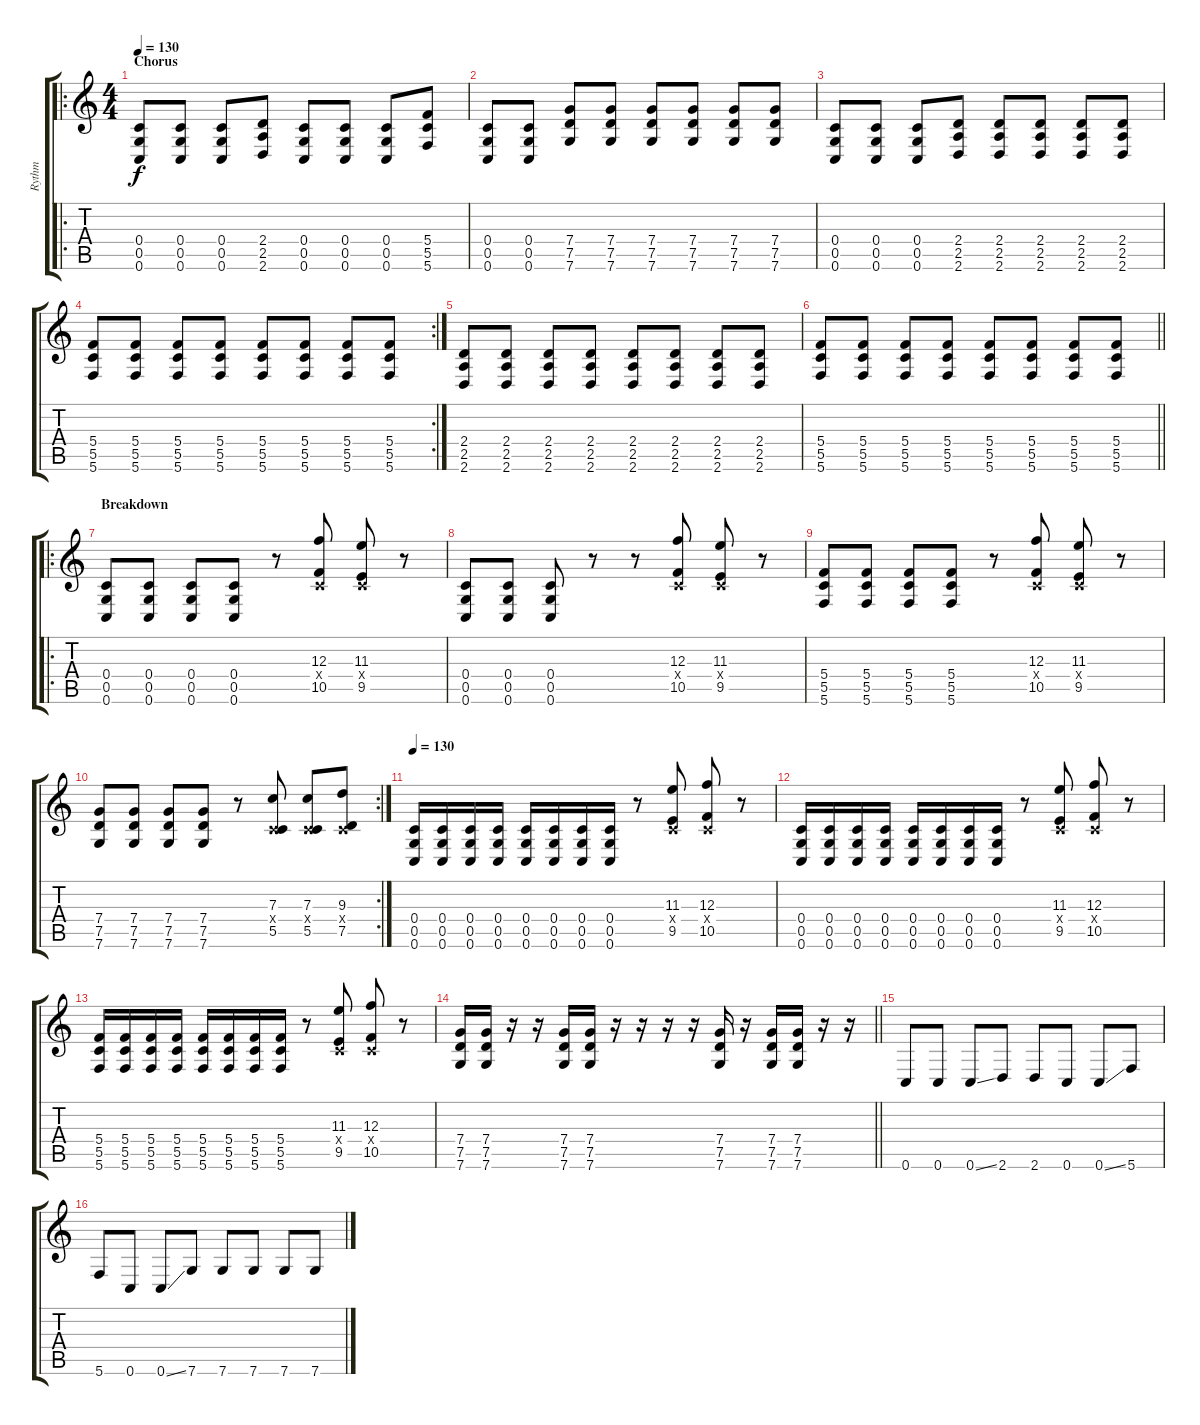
\track ("Rythm" "Rythm") {instrument overdrivenguitar}
\staff {score tabs}
\tuning (D4 A3 F3 C3 G2 C2) {hide}
\ro
\ts (4 4)
\section ("" "Chorus")
\tempo 130
\clef g2
\ks c
(0.4 0.5 0.6).8{dy f} (0.4 0.5 0.6).8 (0.4 0.5 0.6).8 (2.4 2.5 2.6).8 (0.4 0.5 0.6).8 (0.4 0.5 0.6).8 (0.4 0.5 0.6).8 (5.4 5.5 5.6).8 |
(0.4 0.5 0.6).8 (0.4 0.5 0.6).8 (7.4 7.5 7.6).8 (7.4 7.5 7.6).8 (7.4 7.5 7.6).8 (7.4 7.5 7.6).8 (7.4 7.5 7.6).8 (7.4 7.5 7.6).8 |
(0.4 0.5 0.6).8 (0.4 0.5 0.6).8 (0.4 0.5 0.6).8 (2.4 2.5 2.6).8 (2.4 2.5 2.6).8 (2.4 2.5 2.6).8 (2.4 2.5 2.6).8 (2.4 2.5 2.6).8 |
\rc 2
(5.4 5.5 5.6).8 (5.4 5.5 5.6).8 (5.4 5.5 5.6).8 (5.4 5.5 5.6).8 (5.4 5.5 5.6).8 (5.4 5.5 5.6).8 (5.4 5.5 5.6).8 (5.4 5.5 5.6).8 |
(2.4 2.5 2.6).8 (2.4 2.5 2.6).8 (2.4 2.5 2.6).8 (2.4 2.5 2.6).8 (2.4 2.5 2.6).8 (2.4 2.5 2.6).8 (2.4 2.5 2.6).8 (2.4 2.5 2.6).8 |
\barLineRight lightlight
(5.4 5.5 5.6).8 (5.4 5.5 5.6).8 (5.4 5.5 5.6).8 (5.4 5.5 5.6).8 (5.4 5.5 5.6).8 (5.4 5.5 5.6).8 (5.4 5.5 5.6).8 (5.4 5.5 5.6).8 |
\ro
\section ("" "Breakdown")
(0.4 0.5 0.6).8 (0.4 0.5 0.6).8 (0.4 0.5 0.6).8 (0.4 0.5 0.6).8 r.8 (12.3 0.4{x} 10.5).8 (11.3 0.4{x} 9.5).8 r.8 |
(0.4 0.5 0.6).8 (0.4 0.5 0.6).8 (0.4 0.5 0.6).8 r.8 r.8 (12.3 0.4{x} 10.5).8 (11.3 0.4{x} 9.5).8 r.8 |
(5.4 5.5 5.6).8 (5.4 5.5 5.6).8 (5.4 5.5 5.6).8 (5.4 5.5 5.6).8 r.8 (12.3 0.4{x} 10.5).8 (11.3 0.4{x} 9.5).8 r.8 |
\rc 2
(7.4 7.5 7.6).8 (7.4 7.5 7.6).8 (7.4 7.5 7.6).8 (7.4 7.5 7.6).8 r.8 (7.3 0.4{x} 5.5).8 (7.3 0.4{x} 5.5).8 (9.3 0.4{x} 7.5).8 |
\tempo 130
(0.4 0.5 0.6).16 (0.4 0.5 0.6).16 (0.4 0.5 0.6).16 (0.4 0.5 0.6).16 (0.4 0.5 0.6).16 (0.4 0.5 0.6).16 (0.4 0.5 0.6).16 (0.4 0.5 0.6).16 r.8 (11.3 0.4{x} 9.5).8 (12.3 0.4{x} 10.5).8 r.8 |
(0.4 0.5 0.6).16 (0.4 0.5 0.6).16 (0.4 0.5 0.6).16 (0.4 0.5 0.6).16 (0.4 0.5 0.6).16 (0.4 0.5 0.6).16 (0.4 0.5 0.6).16 (0.4 0.5 0.6).16 r.8 (11.3 0.4{x} 9.5).8 (12.3 0.4{x} 10.5).8 r.8 |
(5.4 5.5 5.6).16 (5.4 5.5 5.6).16 (5.4 5.5 5.6).16 (5.4 5.5 5.6).16 (5.4 5.5 5.6).16 (5.4 5.5 5.6).16 (5.4 5.5 5.6).16 (5.4 5.5 5.6).16 r.8 (11.3 0.4{x} 9.5).8 (12.3 0.4{x} 10.5).8 r.8 |
\barLineRight lightlight
(7.4 7.5 7.6).16 (7.4 7.5 7.6).16 r.16 r.16 (7.4 7.5 7.6).16 (7.4 7.5 7.6).16 r.16 r.16 r.16 r.16 (7.4 7.5 7.6).16 r.16 (7.4 7.5 7.6).16 (7.4 7.5 7.6).16 r.16 r.16 |
0.6.8 0.6.8 0.6{ss}.8 2.6.8 2.6.8 0.6.8 0.6{ss}.8 5.6.8 |
5.6.8 0.6.8 0.6{ss}.8 7.6.8 7.6.8 7.6.8 7.6.8 7.6.8
